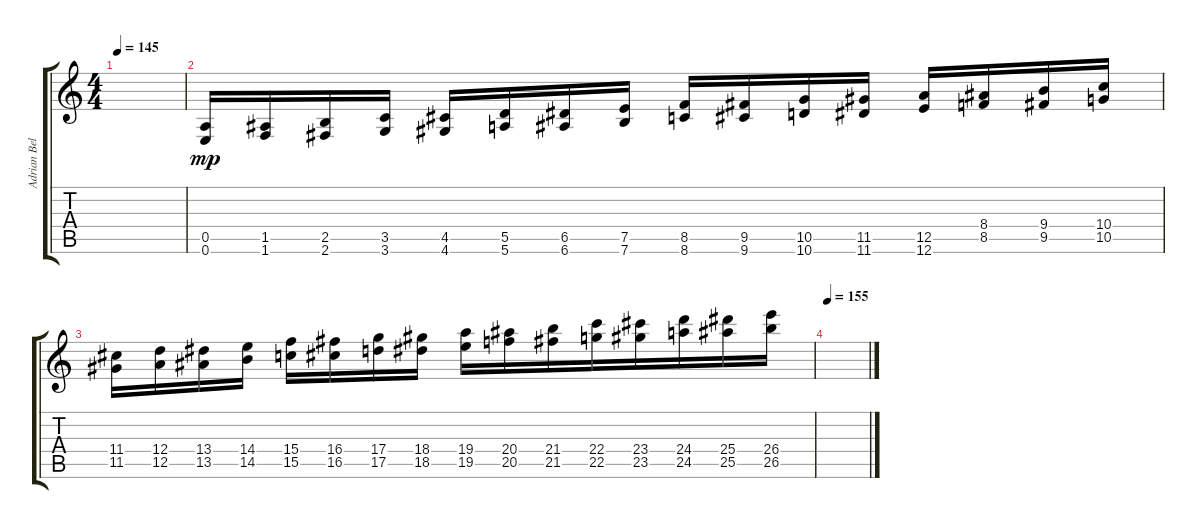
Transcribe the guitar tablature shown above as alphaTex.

\track ("Adrian Belew" "Adrian Bel") {instrument distortionguitar}
\staff {score tabs}
\tuning (E4 B3 G3 D3 A2 E2) {hide}
\ts (4 4)
\tempo 145
\clef g2
\ks c
|
(0.5 0.6).16{dy mp} (1.5 1.6).16{beam merge} (2.5 2.6).16 (3.5 3.6).16 (4.5 4.6).16 (5.5 5.6).16 (6.5 6.6).16{beam merge} (7.5 7.6).16 (8.5 8.6).16{beam merge} (9.5 9.6).16 (10.5 10.6).16{beam merge} (11.5 11.6).16 (12.5 12.6).16 (8.4 8.5).16{beam merge} (9.4 9.5).16 (10.4 10.5).16 |
(11.4 11.5).16 (12.4 12.5).16{beam merge} (13.4 13.5).16{beam merge} (14.4 14.5).16 (15.4 15.5).16{beam merge} (16.4 16.5).16{beam merge} (17.4 17.5).16{beam merge} (18.4 18.5).16 (19.4 19.5).16 (20.4 20.5).16{beam merge} (21.4 21.5).16 (22.4 22.5).16{beam merge} (23.4 23.5).16 (24.4 24.5).16{beam merge} (25.4 25.5).16{beam merge} (26.4 26.5).16 |
\tempo 155
